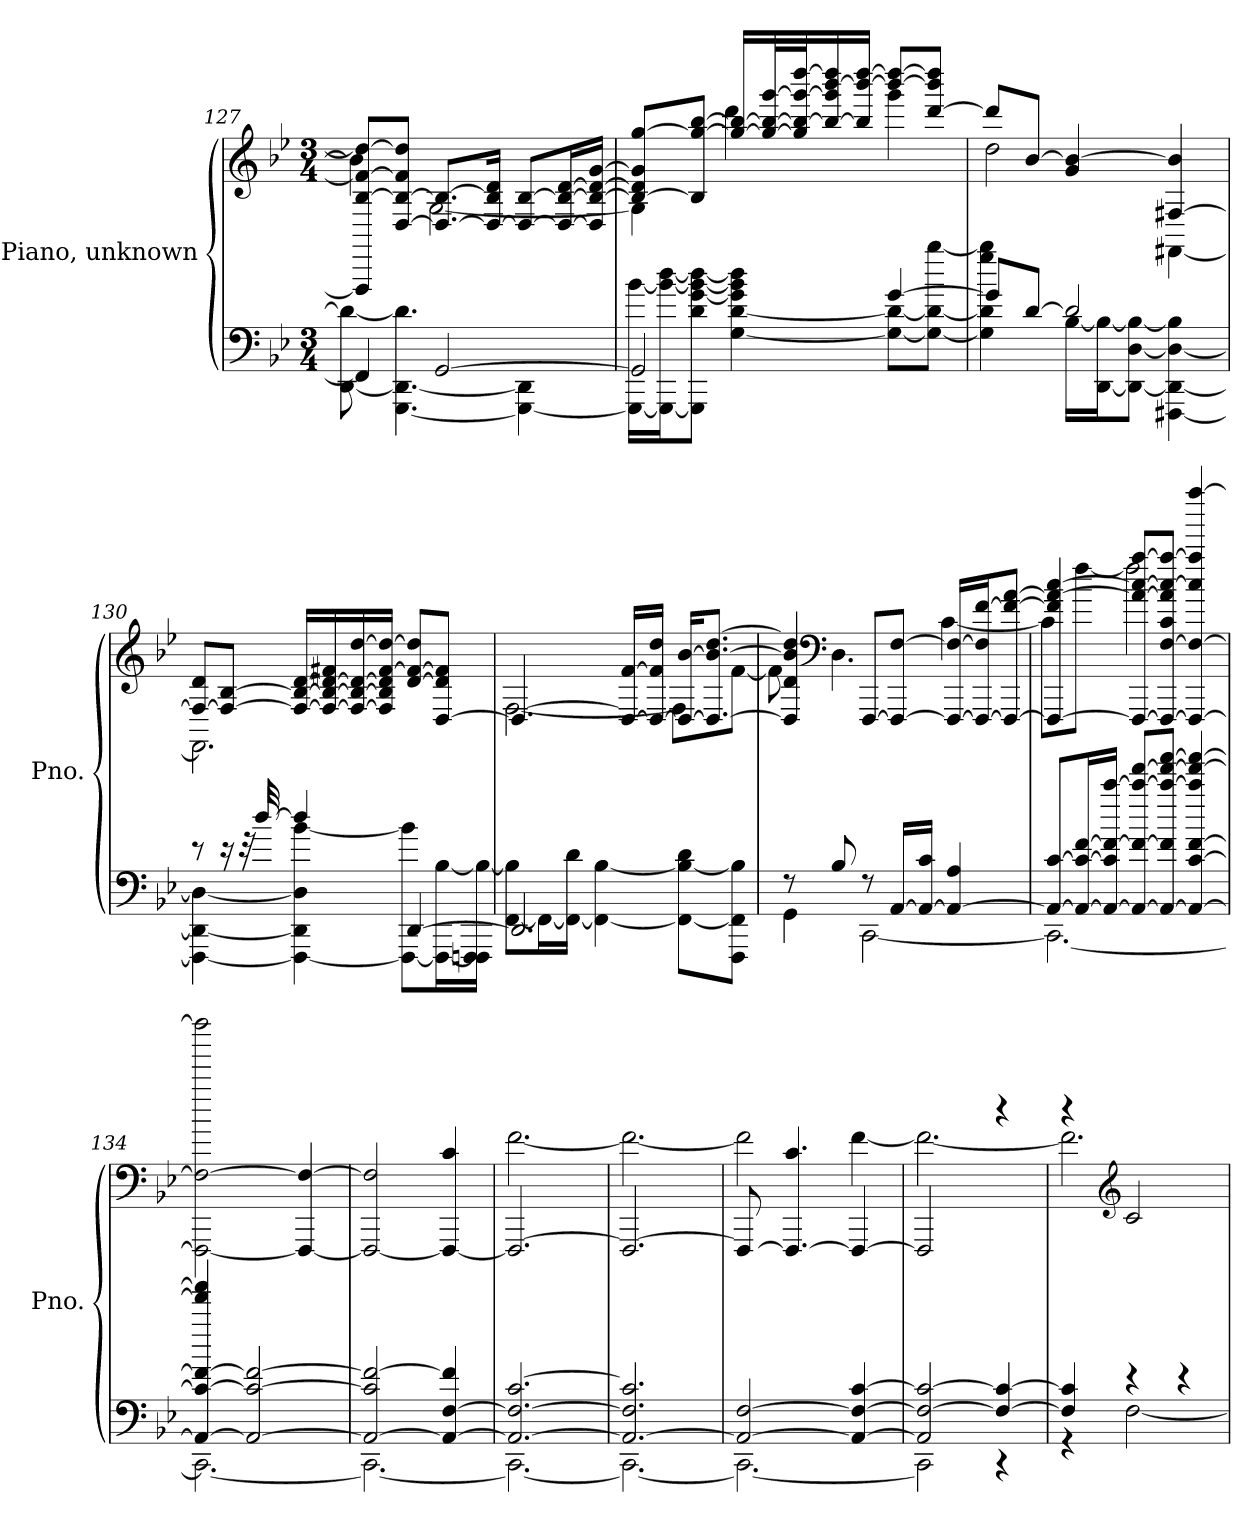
**kern	**kern
*part1	*part1
*staff2	*staff1
*I"Piano, unknown	*
*I'Pno.	*
*clefF4	*clefG2
*k[b-e-]	*k[b-e-]
*M3/4	*M3/4
=127	=127
*^	*^
4FF#/]	[8DD\ 8d\_	8FFF#/] [8B-/ 8f#/_ 8dd/_L	4b-\]
.	[4.GGG\ 4.DD\_ 4.d\]	[8D/ 8B-/_ 8f#/] 8dd/]J	.
[2GG/	.	8.D/_ 8.B-/_L	[2G\
.	.	16D/_ 16B-/] 16d/Jk	.
.	4GGG\_ 4DD\]	8D/_ [8B-/L	.
.	.	16D/_ 16B-/_ [16d/L	.
.	.	16D/] 16B-/_ 16d/_ [16g/JJ	.
!!LO:LB:g=z	!!
=128	=128	=128	=128
2GG/]	16GGG\_ [16b-\LL	8B-/_ 8d/] 8g/] [8gg/L	4G\]
.	16GGG\_ 16b-\_ [16dd\J	.	.
.	8GGG\] 8d\ [8g\ 8b-\_ 8dd\_J	8B-/] 8gg/_ [8bb-/J	.
.	[4G\ [4d\ 4g\] 4b-\] 4dd\]	16gg/_ 16bb-/_LL	4ddd\
.	.	32gg/_ 32bb-/_ [32ggg/L	.
.	.	32gg/] 32bb-/_ 32ggg/_ [32dddd/J	.
.	.	16bb-/_ 16ggg/] [16bbb-/ 16dddd/]	.
.	.	16bb-/] 16bbb-/_ [16dddd/JJ	.
[4g/	8G\_ 8d\_L	8bbb-/_ 8dddd/_L	4ggg\
.	8G\_ 8d\_ [8bb-\J	[8ddd/ 8bbb-/] 8dddd/]J	.
=129	=129	=129	=129
8g/L]	4G\] 4d\] 4gg\ 4bb-\]	8ddd/L]	2dd\
[8d/J	.	[8b-/J	.
2d/]	[16B-\LL	4g/ 4b-/_	.
.	[16DD\ 16B-\_J	.	.
.	8DD\_ [8D\ 8B-\_J	.	.
.	[4FFF#X\ 4DD\_ 4D\_ 4B-\]	[4F#X/ 4b-/]	[4FF#X\
=130	=130	=130	=130
8r	4FFF#\_ 4DD\_ 4D\_	8F#/_ 8d/L	2.FF#\]
16r	.	8F#/_ [8B-/J	.
32r	.	.	.
[32dd/	.	.	.
4dd/]	4FFF#\_ 4DD\] 4D\] [4b-\	16F#/_ 16B-/_ [16d/LL	.
.	.	16F#/_ 16B-/_ 16d/_ 16f#X/	.
.	.	16F#/_ 16B-/_ 16d/_ [16dd/	.
.	.	16F#/] 16B-/] 16d/] [16f#/ 16dd/_JJ	.
[4DD/	8FFF#\_ 8b-\]L	[8d/ 8f#/_ 8dd/]L	.
.	16FFF#\_ [16B-\L	[8D/ 8d/] 8f#/]J	.
.	16FFFn\ 16FFF#\] 16B-\_JJ	.	.
!!LO:LB:g=z	!!
=131	=131	=131	=131
2.DD/]	[8FF\ 8B-\]L	4.D/_	[2F\
.	16FF\L_	.	.
.	16FF\_ 16d\JJ	.	.
.	4FF\_ [4B-\	.	.
.	.	16D/_ [16f/LL	.
.	.	16D/_ 16f/] 16dd/JJ	.
.	8FF\_ 8B-\_ 8d\L	16D/_ [16b-/KL	8F\L]
.	.	8.D/_ 8.b-/_ [8.dd/J	.
.	8FFF\ 8FF\] 8B-\]J	.	[8f\J
=132	=132	=132	=132
8r	4GG\	4D/] 4d/ 4b-/] 4dd/]	8f\]
*	*	*clefF4	*
8B-/	.	.	4.D\
8r	[2CC\	[8FFF/L	.
[16AA/LL	.	8FFF/_ [8F/J	.
16AA/_ 16c/JJ	.	.	.
4AA/_ 4A/	.	16FFF/_ 16F/_LL	[4c\
.	.	16FFF/_ 16F/] [16f/J	.
.	.	8FFF/_ 8f/_ [8a/J	.
=133	=133	=133	=133
8AA/_ [8c/L	2.CC\_	4FFF/_ 4f/] 4a/_ [4cc/	8c\L]
16AA/_ 16c/_ [16f/L	.	.	[8ff\J
16AA/_ 16c/] 16f/_ [16ccc/JJ	.	.	.
8AA/_ 8f/_ 8ccc/_ [8fff/L	.	8FFF/_ 8a/_ 8cc/_ [8aa/L	2ff\]
8AA/_ 8f/] 8ccc/_ 8fff/_ [8aaa/J	.	8FFF/_ [8F/ 8c/ 8a/] 8cc/_ 8aa/_J	.
4AA/_ [4c/ [4f/ 4ccc/] 4fff/_ 4aaa/_	.	4FFF/_ 4F/_ 4cc/] 4aa/] [4ffff/	.
*	*	*v	*v
!!LO:LB:g=z
=134	=134	=134
4AA/_ 4c/_ 4f/_ 4fff/] 4aaa/]	2.CC\_	2FFF\_ 2F\_ 2ffff\]
2AA/_ 2c/_ 2f/_	.	.
.	.	4FFF/_ 4F/_
=135	=135	=135
2AA/_ 2c/] 2f/_	2.CC\_	2FFF/_ 2F/]
4AA/_ [4F/ 4f/]	.	4FFF/_ 4c/
=136	=136	=136
*	*	*^
2.AA/_ 2.F/_ [2.c/	2.CC\_	2.FFF/_	[2.f\
=137	=137	=137	=137
2.AA/_ 2.F/] 2.c/]	2.CC\_	2.FFF/_	2.f\_
=138	=138	=138	=138
2AA/_ [2F/	2.CC\_	8FFF/_	2f\]
.	.	4.FFF/_ 4.c/	.
4AA/_ 4F/_ [4c/	.	4FFF/_	[4f\
=139	=139	=139	=139
2AA/] 2F/_ 2c/_	2CC\]	2FFF/]	2.f\_
4F/_ 4c/_	4r	4r	.
=140	=140	=140	=140
4F/] 4c/]	4r	4r	2.f\]
*	*	*clefG2	*
4r	[2F\	2c/	.
4r	.	.	.
*v	*v	*	*
*	*v	*v
=	=
*-	*-
